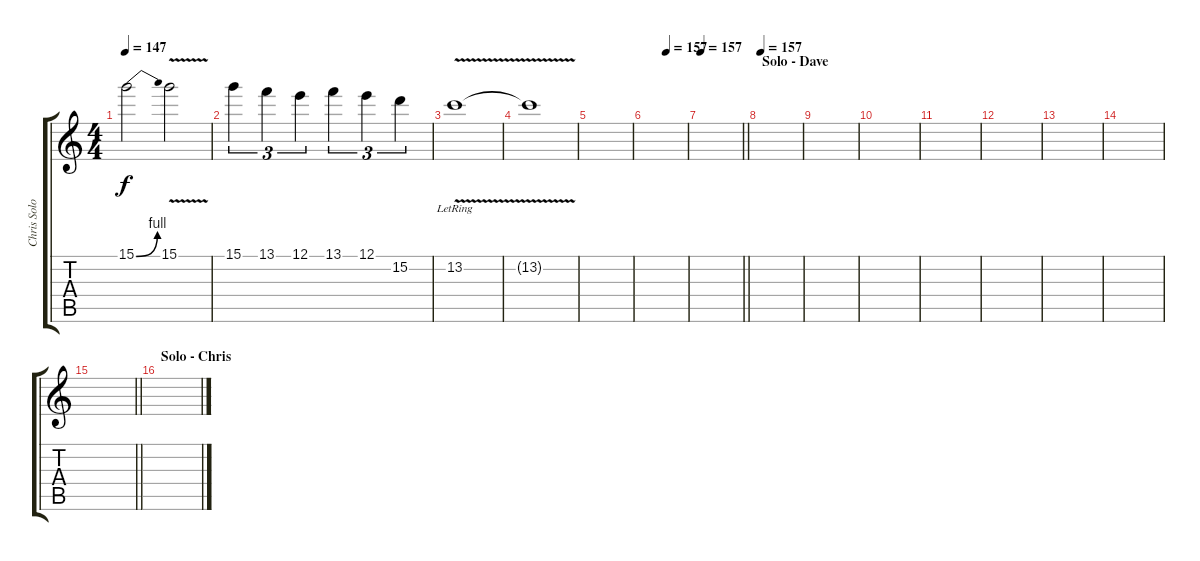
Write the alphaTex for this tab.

\track ("Chris Solo" "Chris Solo") {instrument distortionguitar}
\staff {score tabs}
\tuning (E4 B3 G3 D3 A2 E2) {hide}
\ts (4 4)
\tempo 147
\clef g2
\ks c
15.1{be (bend 0 0 60 4)}.2{dy f} 15.1{v}.2 |
15.1.4{tu (3 2)} 13.1.4{tu (3 2)} 12.1.4{tu (3 2)} 13.1.4{tu (3 2)} 12.1.4{tu (3 2)} 15.2.4{tu (3 2)} |
13.2{v lr}.1 |
13.2{t}.1 |
|
\tempo (157 0.5)
|
\tempo 157
\barLineRight lightlight
|
\section ("" "Solo - Dave")
\tempo 157
|
|
|
|
|
|
|
\barLineRight lightlight
|
\section ("" "Solo - Chris")
